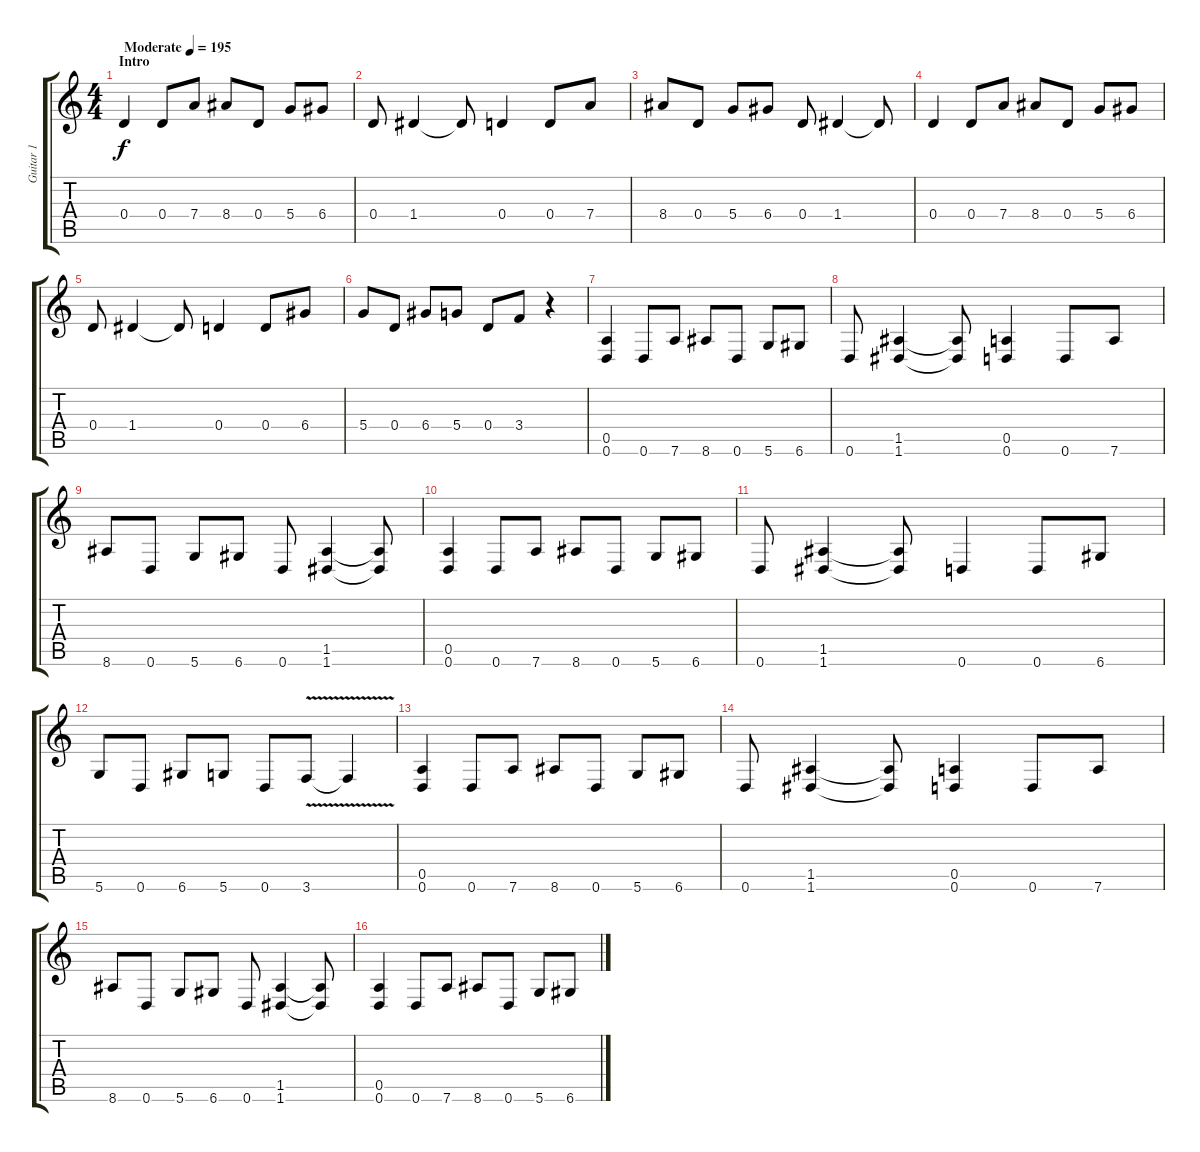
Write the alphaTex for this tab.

\track ("Guitar 1" "Guitar 1") {instrument distortionguitar}
\staff {score tabs}
\tuning (E4 B3 G3 D3 A2 D2) {hide}
\ts (4 4)
\section ("" "Intro")
\tempo (195 "Moderate")
\clef g2
\ks c
0.4.4{dy f instrument distortionguitar} 0.4.8 7.4.8 8.4.8 0.4.8 5.4.8 6.4.8 |
0.4.8 1.4.4 1.4{t}.8 0.4.4 0.4.8 7.4.8 |
8.4.8 0.4.8 5.4.8 6.4.8 0.4.8 1.4.4 1.4{t}.8 |
0.4.4 0.4.8 7.4.8 8.4.8 0.4.8 5.4.8 6.4.8 |
0.4.8 1.4.4 1.4{t}.8 0.4.4 0.4.8 6.4.8 |
5.4.8 0.4.8 6.4.8 5.4.8 0.4.8 3.4.8 r.4 |
(0.5 0.6).4{instrument distortionguitar} 0.6.8 7.6.8 8.6.8 0.6.8 5.6.8 6.6.8 |
0.6.8 (1.5 1.6).4 (1.5{t} 1.6{t}).8 (0.5 0.6).4 0.6.8 7.6.8 |
8.6.8 0.6.8 5.6.8 6.6.8 0.6.8 (1.5 1.6).4 (1.5{t} 1.6{t}).8 |
(0.5 0.6).4 0.6.8 7.6.8 8.6.8 0.6.8 5.6.8 6.6.8 |
0.6.8 (1.5 1.6).4 (1.5{t} 1.6{t}).8 0.6.4 0.6.8 6.6.8 |
5.6.8 0.6.8 6.6.8 5.6.8 0.6.8 3.6{v}.8 3.6{t}.4 |
(0.5 0.6).4{instrument distortionguitar} 0.6.8 7.6.8 8.6.8 0.6.8 5.6.8 6.6.8 |
0.6.8 (1.5 1.6).4 (1.5{t} 1.6{t}).8 (0.5 0.6).4 0.6.8 7.6.8 |
8.6.8 0.6.8 5.6.8 6.6.8 0.6.8 (1.5 1.6).4 (1.5{t} 1.6{t}).8 |
(0.5 0.6).4 0.6.8 7.6.8 8.6.8 0.6.8 5.6.8 6.6.8
